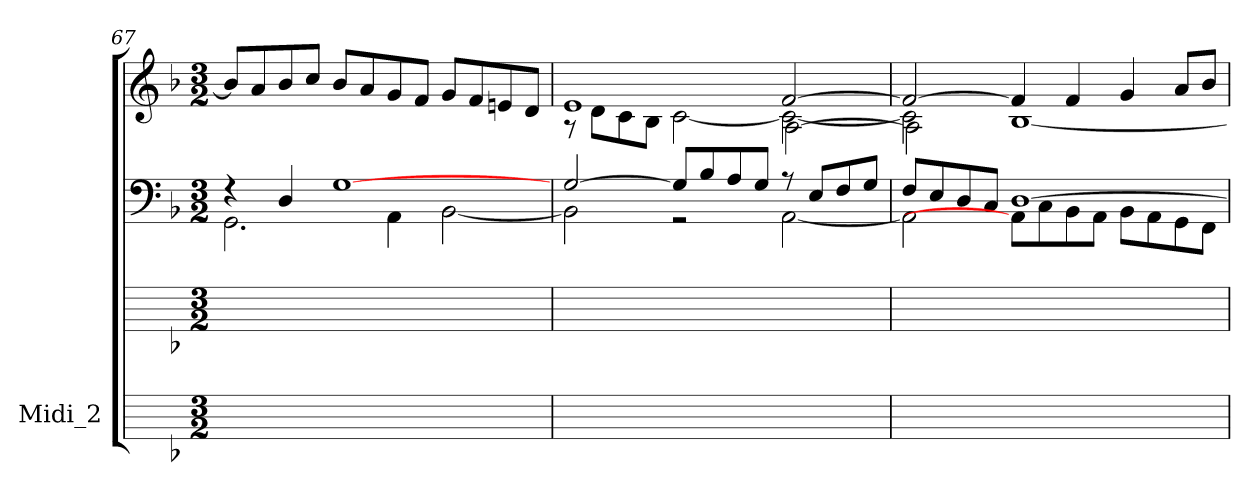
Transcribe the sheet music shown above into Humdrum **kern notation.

**kern	**kern	**kern	**kern
*part1	*part1	*part1	*part1
*staff4	*staff3	*staff2	*staff1
*I"Midi_2	*	*	*
*	*	*clefF4	*clefG2
*k[b-]	*k[b-]	*k[b-]	*k[b-]
*F:	*F:	*F:	*F:
*M3/2	*M3/2	*M3/2	*M3/2
=67	=67	=67	=67
*	*	*^	*^
*	*	*	*	*	*^
1.ryy	1.ryy	4r	2.GG\	8b-L]	1.ryy	1.ryy
.	.	.	.	8a	.	.
.	.	4D/	.	8b-	.	.
.	.	.	.	8ccJ	.	.
.	.	[1G/	.	8b-L	.	.
.	.	.	.	8a	.	.
.	.	.	4AA\	8g	.	.
.	.	.	.	8fJ	.	.
.	.	.	[2BB-\	8gL	.	.
.	.	.	.	8f	.	.
.	.	.	.	8en	.	.
.	.	.	.	8dJ	.	.
=68	=68	=68	=68	=68	=68	=68
1.ryy	1.ryy	[2G/	2BB-\]	1e/	8r	2ryy
.	.	.	.	.	8d\L	.
.	.	.	.	.	8c\	.
.	.	.	.	.	8B-\J	.
.	.	8GL]	2r	.	[2c\	2ryy
.	.	8B-	.	.	.	.
.	.	8A	.	.	.	.
.	.	8GJ	.	.	.	.
.	.	8r	[2AA\	[2f/	2c\_	[2A\
.	.	8EL	.	.	.	.
.	.	8F	.	.	.	.
.	.	8GJ	.	.	.	.
!!LO:LB:g=z	!!	!!
=69	=69	=69	=69	=69	=69	=69
1.ryy	1.ryy	8FL	2AA\]	2f/_	2c\]	2A\]
.	.	8E	.	.	.	.
.	.	8D	.	.	.	.
.	.	8CJ	.	.	.	.
.	.	[1D/	8AAL]	4f/]	[1B-\	2ryy
.	.	.	8C	.	.	.
.	.	.	8BB-	4f/	.	.
.	.	.	8AAJ	.	.	.
.	.	.	8BB-L	4g/	.	2ryy
.	.	.	8AA	.	.	.
.	.	.	8GG	8a/L	.	.
.	.	.	8FFJ	8b-/J	.	.
*	*	*v	*v	*	*	*
*	*	*	*v	*v	*v
=	=	=	=
*-	*-	*-	*-
